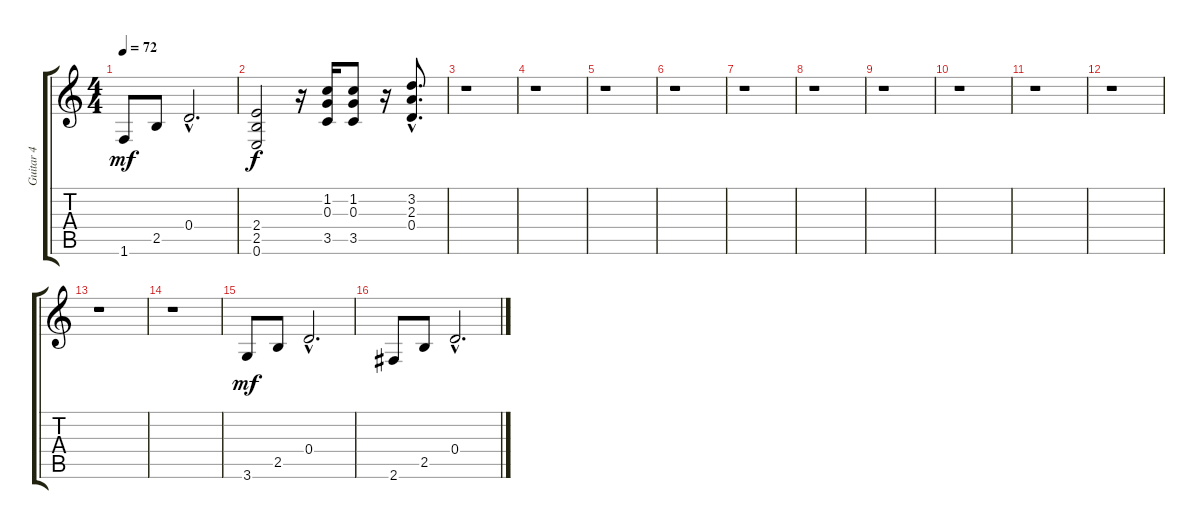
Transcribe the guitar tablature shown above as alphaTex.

\track ("Guitar 4" "Guitar 4") {instrument distortionguitar}
\staff {score tabs}
\tuning (E4 B3 G3 D3 A2 E2) {hide}
\ts (4 4)
\tempo 72
\clef g2
\ks c
1.6.8{dy mf} 2.5.8 0.4{hac}.2{d} |
(2.4 2.5 0.6).2{dy f} r.16 (1.2 0.3 3.5).16 (1.2 0.3 3.5).8 r.16 (3.2{hac} 2.3{hac} 0.4{hac}).8{d} |
r.1 |
r.1 |
r.1 |
r.1 |
r.1 |
r.1 |
r.1 |
r.1 |
r.1 |
r.1 |
r.1 |
r.1 |
3.6.8{dy mf} 2.5.8 0.4{hac}.2{d} |
2.6.8 2.5.8 0.4{hac}.2{d}
